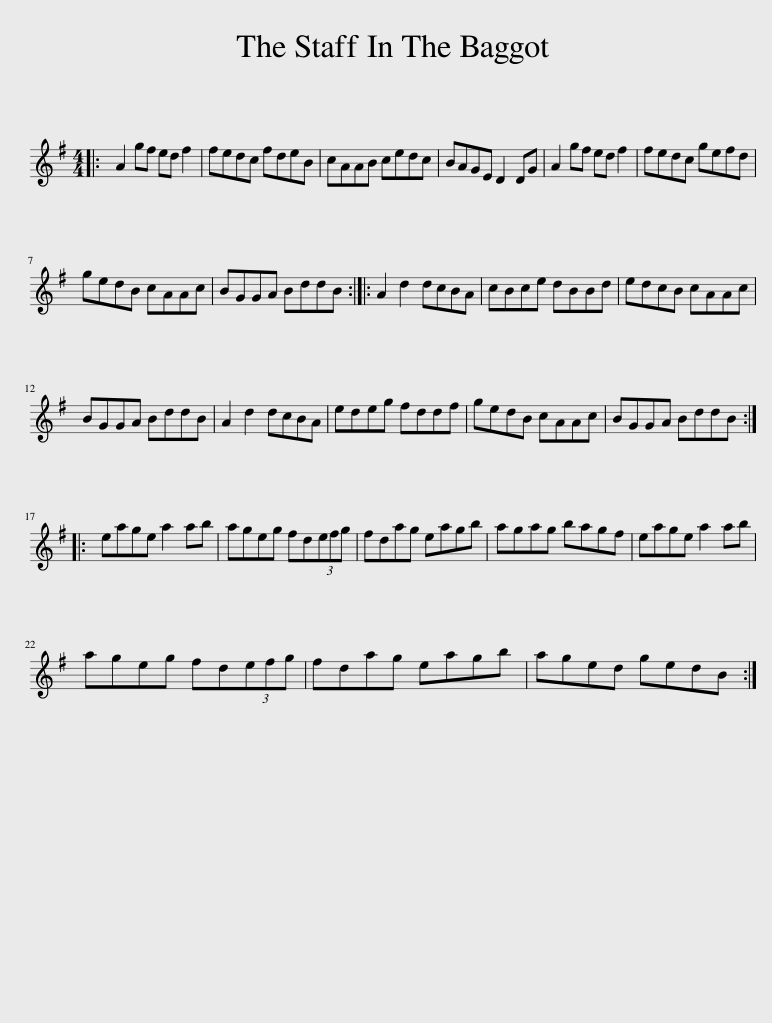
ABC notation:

X:1
L:1/8
M:4/4
I:linebreak $
K:G
V:1 treble
V:1
|: A2 gf ed f2 | fedc fdeB | cAAB cedc | BAGE D2 DG | A2 gf ed f2 | %5
 fedc gefd |$ gedB cAAc | BGGA BddB :: A2 d2 dcBA | cBce dBBd | %10
 edcB cAAc |$ BGGA BddB | A2 d2 dcBA | edeg fddf | gedB cAAc | %15
 BGGA BddB ::$ eage a2 ab | ageg fd(3efg | fdag eagb | agag bagf | %20
 eage a2 ab |$ ageg fd(3efg | fdag eagb | aged gedB :| %24
